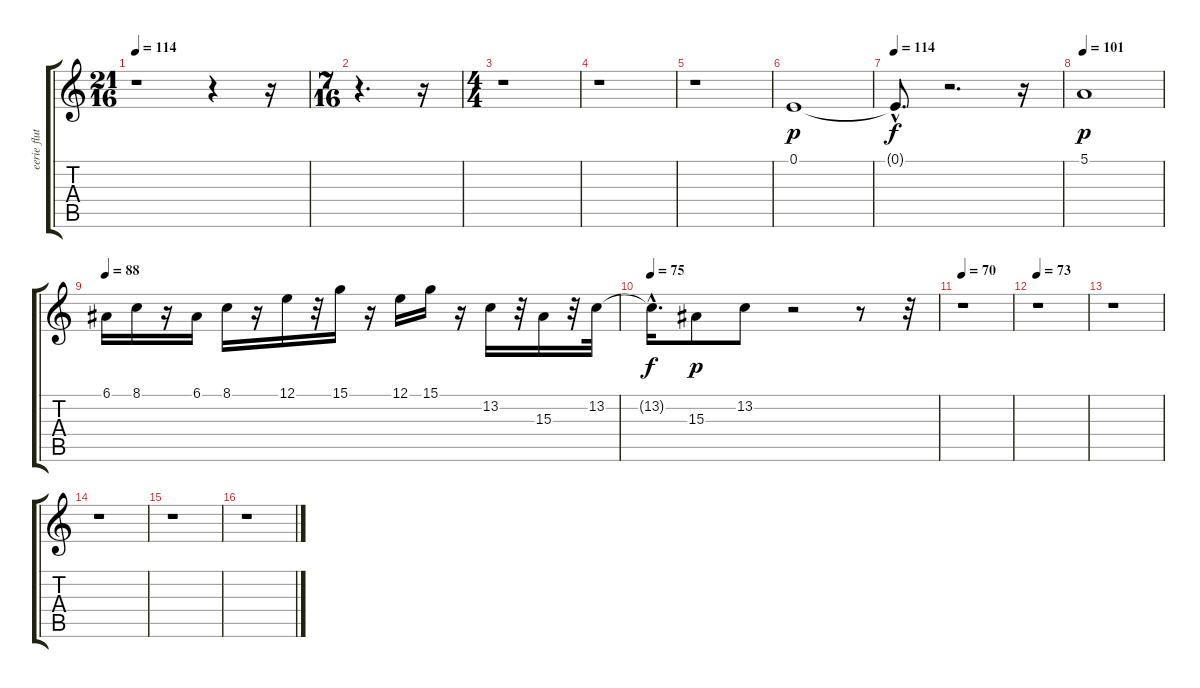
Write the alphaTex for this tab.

\track ("eerie flute sound" "eerie flut") {instrument flute}
\staff {score tabs}
\tuning (E4 B3 G3 D3 A2 E2) {hide}
\ts (21 16)
\tempo 114
\clef g2
\ks c
r.1{dy p} r.4 r.16 |
\ts (7 16)
r.4{d} r.16 |
\ts (4 4)
r.1 |
r.1 |
r.1 |
0.1.1{volume 2} |
\tempo 114
0.1{hac t}.8{d dy f} r.2{d} r.16 |
\tempo 101
5.1.1{dy p volume 2} |
\tempo 88
6.1.16{volume 12} 8.1.16 r.16 6.1.16 8.1.16 r.16 12.1.16 r.32 15.1.16 r.16 12.1.16 15.1.16 r.16 13.2.16 r.32 15.3.16 r.32 13.2.32 |
\tempo 75
13.2{hac t}.16{d dy f} 15.3.8{dy p} 13.2.8 r.2 r.8 r.32 |
\tempo 70
r.1 |
\tempo 73
r.1 |
r.1 |
r.1 |
r.1 |
r.1
